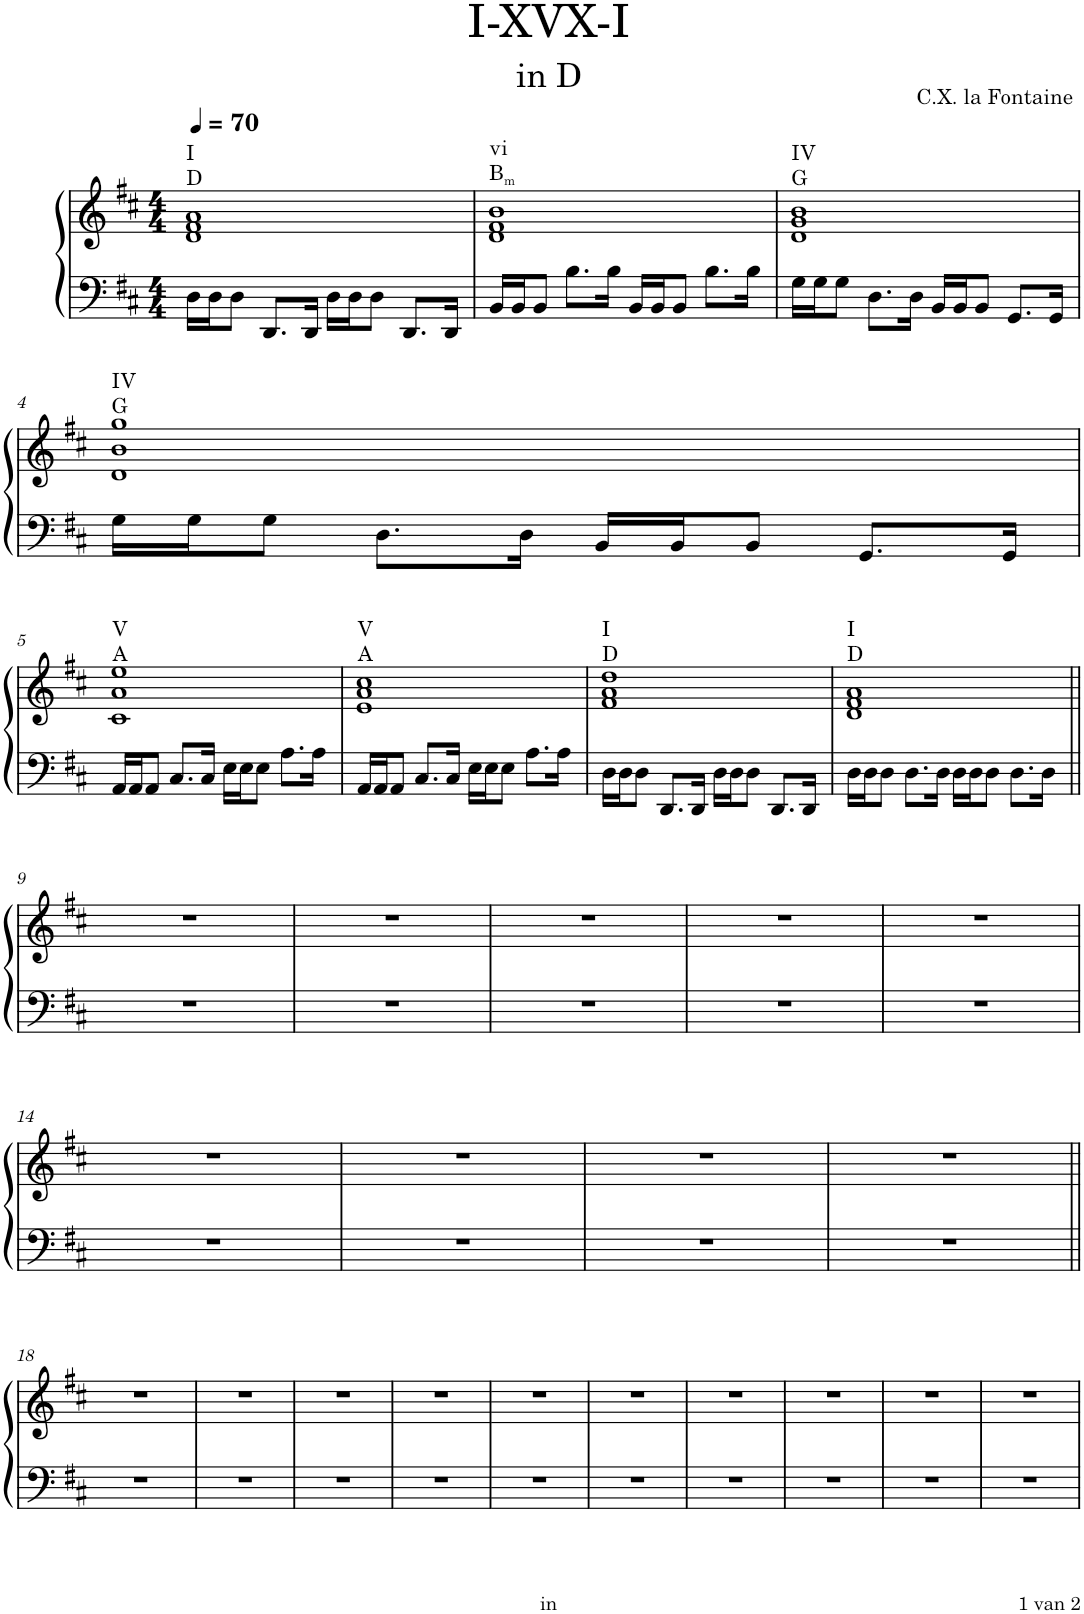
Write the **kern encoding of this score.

**kern	**kern
*part1	*part1
*staff2	*staff1
*I"Piano	*
*I'Pno.	*
*clefF4	*clefG2
*k[f#c#]	*k[f#c#]
*M4/4	*M4/4
*MM70	*MM70
=1	=1
!	!LO:TX:a:t=I
!	!LO:TX:a:t=D
16D\LL	1d 1f# 1a
16D\J	.
8D\J	.
8.DD/L	.
16DD/Jk	.
16D\LL	.
16D\J	.
8D\J	.
8.DD/L	.
16DD/Jk	.
=2	=2
!	!LO:TX:a:t=vi
!	!LO:TX:a:t=B
!	!LO:TX:a:t=m
16BB/LL	1d 1f# 1b
16BB/J	.
8BB/J	.
8.B\L	.
16B\Jk	.
16BB/LL	.
16BB/J	.
8BB/J	.
8.B\L	.
16B\Jk	.
=3	=3
!	!LO:TX:a:t=IV
!	!LO:TX:a:t=G
16G\LL	1d 1g 1b
16G\J	.
8G\J	.
8.D\L	.
16D\Jk	.
16BB/LL	.
16BB/J	.
8BB/J	.
8.GG/L	.
16GG/Jk	.
!!LO:LB:g=z
=4	=4
!	!LO:TX:a:t=IV
!	!LO:TX:a:t=G
16G\LL	1d 1b 1gg
16G\J	.
8G\J	.
8.D\L	.
16D\Jk	.
16BB/LL	.
16BB/J	.
8BB/J	.
8.GG/L	.
16GG/Jk	.
!!LO:LB:g=z
=5	=5
!	!LO:TX:a:t=V
!	!LO:TX:a:t=A
16AA/LL	1c# 1a 1ee
16AA/J	.
8AA/J	.
8.C#/L	.
16C#/Jk	.
16E\LL	.
16E\J	.
8E\J	.
8.A\L	.
16A\Jk	.
=6	=6
!	!LO:TX:a:t=V
!	!LO:TX:a:t=A
16AA/LL	1e 1a 1cc#
16AA/J	.
8AA/J	.
8.C#/L	.
16C#/Jk	.
16E\LL	.
16E\J	.
8E\J	.
8.A\L	.
16A\Jk	.
=7	=7
!	!LO:TX:a:t=I
!	!LO:TX:a:t=D
16D\LL	1f# 1a 1dd
16D\J	.
8D\J	.
8.DD/L	.
16DD/Jk	.
16D\LL	.
16D\J	.
8D\J	.
8.DD/L	.
16DD/Jk	.
=8	=8
!	!LO:TX:a:t=I
!	!LO:TX:a:t=D
16D\LL	1d 1f# 1a
16D\J	.
8D\J	.
8.D\L	.
16D\Jk	.
16D\LL	.
16D\J	.
8D\J	.
8.D\L	.
16D\Jk	.
!!LO:LB:g=z
=9||	=9||
1r	1r
=10	=10
1r	1r
=11	=11
1r	1r
=12	=12
1r	1r
=13	=13
1r	1r
!!LO:LB:g=z
=14	=14
1r	1r
=15	=15
1r	1r
=16	=16
1r	1r
=17	=17
1r	1r
!!LO:LB:g=z
=18||	=18||
1r	1r
=19	=19
1r	1r
=20	=20
1r	1r
=21	=21
1r	1r
=22	=22
1r	1r
=23	=23
1r	1r
=24	=24
1r	1r
=25	=25
1r	1r
=26	=26
1r	1r
=27	=27
1r	1r
=	=
*-	*-
